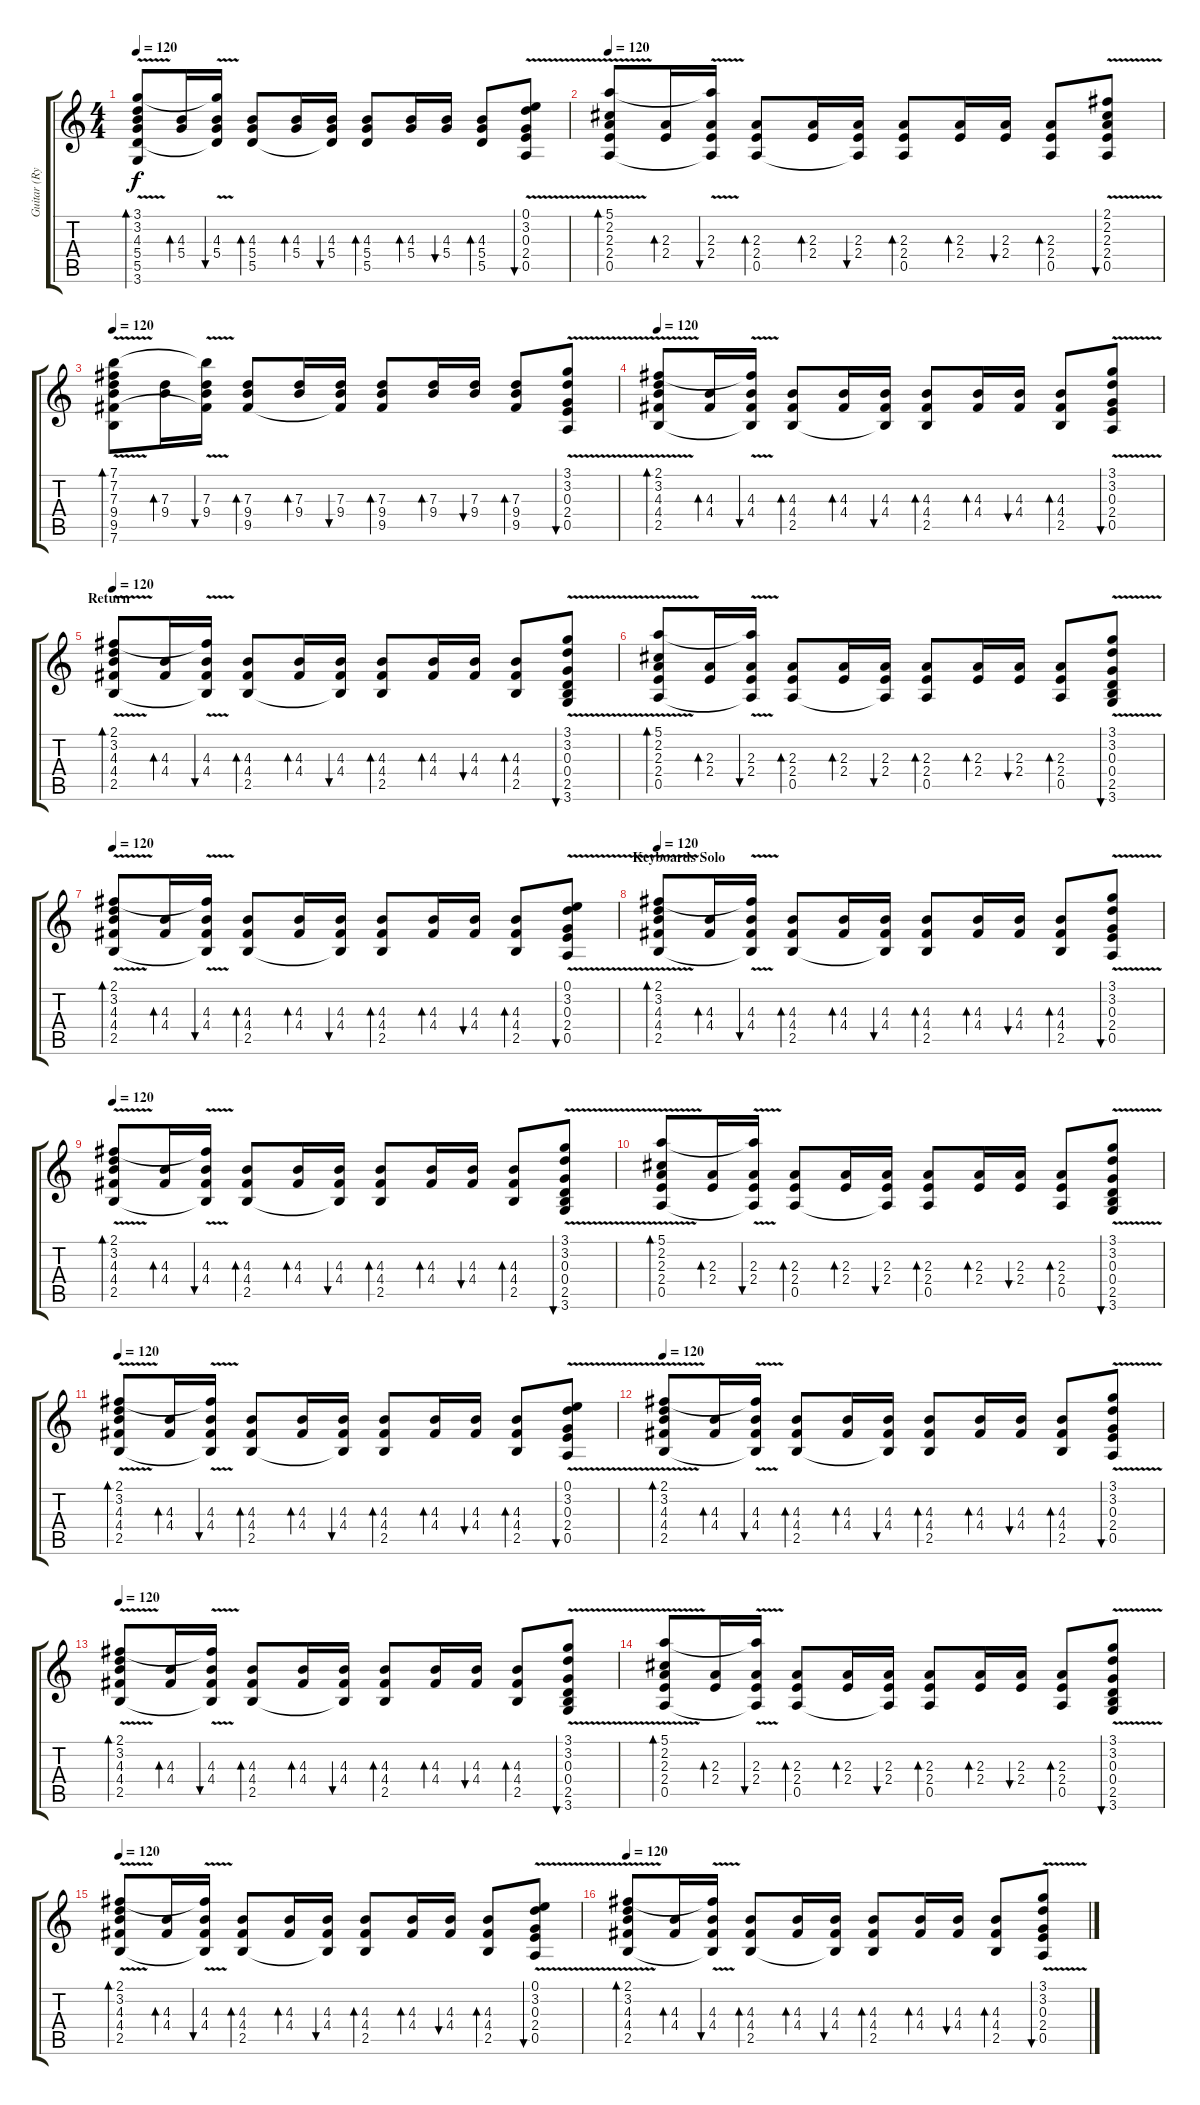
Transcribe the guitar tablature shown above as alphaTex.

\track ("Guitar (Rythm)" "Guitar (Ry") {instrument overdrivenguitar}
\staff {score tabs}
\tuning (E4 B3 G3 D3 A2 E2) {hide}
\ts (4 4)
\tempo 120
\clef g2
\ks c
(3.1{v} 3.2 4.3 5.4 5.5 3.6).8{bd 60 dy f} (4.3 5.4).16{bd 60} (3.1{t} 4.3 5.4 5.5{t}).16{bu 60} (4.3 5.4 5.5).8{bd 60} (4.3 5.4).16{bd 60} (4.3 5.4 5.5{t}).16{bu 60} (4.3 5.4 5.5).8{bd 60} (4.3 5.4).16{bd 60} (4.3 5.4).16{bu 60} (4.3 5.4 5.5).8{bd 60} (0.1{v} 3.2 0.3 2.4 0.5).8{bu 60} |
\tempo 120
(5.1{v} 2.2 2.3 2.4 0.5).8{bd 60} (2.3 2.4).16{bd 60} (5.1{t} 2.3 2.4 0.5{t}).16{bu 60} (2.3 2.4 0.5).8{bd 60} (2.3 2.4).16{bd 60} (2.3 2.4 0.5{t}).16{bu 60} (2.3 2.4 0.5).8{bd 60} (2.3 2.4).16{bd 60} (2.3 2.4).16{bu 60} (2.3 2.4 0.5).8{bd 60} (2.1{v} 2.2 2.3 2.4 0.5).8{bu 60} |
\tempo 120
(7.1{v} 7.2 7.3 9.4 9.5 7.6).8{bd 60} (7.3 9.4).16{bd 60} (7.1{t} 7.3 9.4 9.5{t}).16{bu 60} (7.3 9.4 9.5).8{bd 60} (7.3 9.4).16{bd 60} (7.3 9.4 9.5{t}).16{bu 60} (7.3 9.4 9.5).8{bd 60} (7.3 9.4).16{bd 60} (7.3 9.4).16{bu 60} (7.3 9.4 9.5).8{bd 60} (3.1{v} 3.2 0.3 2.4 0.5).8{bu 60} |
\tempo 120
(2.1{v} 3.2 4.3 4.4 2.5).8{bd 60} (4.3 4.4).16{bd 60} (2.1{t} 4.3 4.4 2.5{t}).16{bu 60} (4.3 4.4 2.5).8{bd 60} (4.3 4.4).16{bd 60} (4.3 4.4 2.5{t}).16{bu 60} (4.3 4.4 2.5).8{bd 60} (4.3 4.4).16{bd 60} (4.3 4.4).16{bu 60} (4.3 4.4 2.5).8{bd 60} (3.1{v} 3.2 0.3 2.4 0.5).8{bu 60} |
\section ("" "Return")
\tempo 120
(2.1{v} 3.2 4.3 4.4 2.5).8{bd 60} (4.3 4.4).16{bd 60} (2.1{t} 4.3 4.4 2.5{t}).16{bu 60} (4.3 4.4 2.5).8{bd 60} (4.3 4.4).16{bd 60} (4.3 4.4 2.5{t}).16{bu 60} (4.3 4.4 2.5).8{bd 60} (4.3 4.4).16{bd 60} (4.3 4.4).16{bu 60} (4.3 4.4 2.5).8{bd 60} (3.1{v} 3.2 0.3 0.4 2.5 3.6).8{bu 60} |
(5.1{v} 2.2 2.3 2.4 0.5).8{bd 60} (2.3 2.4).16{bd 60} (5.1{t} 2.3 2.4 0.5{t}).16{bu 60} (2.3 2.4 0.5).8{bd 60} (2.3 2.4).16{bd 60} (2.3 2.4 0.5{t}).16{bu 60} (2.3 2.4 0.5).8{bd 60} (2.3 2.4).16{bd 60} (2.3 2.4).16{bu 60} (2.3 2.4 0.5).8{bd 60} (3.1{v} 3.2 0.3 0.4 2.5 3.6).8{bu 60} |
\tempo 120
(2.1{v} 3.2 4.3 4.4 2.5).8{bd 60} (4.3 4.4).16{bd 60} (2.1{t} 4.3 4.4 2.5{t}).16{bu 60} (4.3 4.4 2.5).8{bd 60} (4.3 4.4).16{bd 60} (4.3 4.4 2.5{t}).16{bu 60} (4.3 4.4 2.5).8{bd 60} (4.3 4.4).16{bd 60} (4.3 4.4).16{bu 60} (4.3 4.4 2.5).8{bd 60} (0.1{v} 3.2 0.3 2.4 0.5).8{bu 60} |
\section ("" "Keyboards Solo")
\tempo 120
(2.1{v} 3.2 4.3 4.4 2.5).8{bd 60} (4.3 4.4).16{bd 60} (2.1{t} 4.3 4.4 2.5{t}).16{bu 60} (4.3 4.4 2.5).8{bd 60} (4.3 4.4).16{bd 60} (4.3 4.4 2.5{t}).16{bu 60} (4.3 4.4 2.5).8{bd 60} (4.3 4.4).16{bd 60} (4.3 4.4).16{bu 60} (4.3 4.4 2.5).8{bd 60} (3.1{v} 3.2 0.3 2.4 0.5).8{bu 60} |
\tempo 120
(2.1{v} 3.2 4.3 4.4 2.5).8{bd 60} (4.3 4.4).16{bd 60} (2.1{t} 4.3 4.4 2.5{t}).16{bu 60} (4.3 4.4 2.5).8{bd 60} (4.3 4.4).16{bd 60} (4.3 4.4 2.5{t}).16{bu 60} (4.3 4.4 2.5).8{bd 60} (4.3 4.4).16{bd 60} (4.3 4.4).16{bu 60} (4.3 4.4 2.5).8{bd 60} (3.1{v} 3.2 0.3 0.4 2.5 3.6).8{bu 60} |
(5.1{v} 2.2 2.3 2.4 0.5).8{bd 60} (2.3 2.4).16{bd 60} (5.1{t} 2.3 2.4 0.5{t}).16{bu 60} (2.3 2.4 0.5).8{bd 60} (2.3 2.4).16{bd 60} (2.3 2.4 0.5{t}).16{bu 60} (2.3 2.4 0.5).8{bd 60} (2.3 2.4).16{bd 60} (2.3 2.4).16{bu 60} (2.3 2.4 0.5).8{bd 60} (3.1{v} 3.2 0.3 0.4 2.5 3.6).8{bu 60} |
\tempo 120
(2.1{v} 3.2 4.3 4.4 2.5).8{bd 60} (4.3 4.4).16{bd 60} (2.1{t} 4.3 4.4 2.5{t}).16{bu 60} (4.3 4.4 2.5).8{bd 60} (4.3 4.4).16{bd 60} (4.3 4.4 2.5{t}).16{bu 60} (4.3 4.4 2.5).8{bd 60} (4.3 4.4).16{bd 60} (4.3 4.4).16{bu 60} (4.3 4.4 2.5).8{bd 60} (0.1{v} 3.2 0.3 2.4 0.5).8{bu 60} |
\tempo 120
(2.1{v} 3.2 4.3 4.4 2.5).8{bd 60} (4.3 4.4).16{bd 60} (2.1{t} 4.3 4.4 2.5{t}).16{bu 60} (4.3 4.4 2.5).8{bd 60} (4.3 4.4).16{bd 60} (4.3 4.4 2.5{t}).16{bu 60} (4.3 4.4 2.5).8{bd 60} (4.3 4.4).16{bd 60} (4.3 4.4).16{bu 60} (4.3 4.4 2.5).8{bd 60} (3.1{v} 3.2 0.3 2.4 0.5).8{bu 60} |
\tempo 120
(2.1{v} 3.2 4.3 4.4 2.5).8{bd 60} (4.3 4.4).16{bd 60} (2.1{t} 4.3 4.4 2.5{t}).16{bu 60} (4.3 4.4 2.5).8{bd 60} (4.3 4.4).16{bd 60} (4.3 4.4 2.5{t}).16{bu 60} (4.3 4.4 2.5).8{bd 60} (4.3 4.4).16{bd 60} (4.3 4.4).16{bu 60} (4.3 4.4 2.5).8{bd 60} (3.1{v} 3.2 0.3 0.4 2.5 3.6).8{bu 60} |
(5.1{v} 2.2 2.3 2.4 0.5).8{bd 60} (2.3 2.4).16{bd 60} (5.1{t} 2.3 2.4 0.5{t}).16{bu 60} (2.3 2.4 0.5).8{bd 60} (2.3 2.4).16{bd 60} (2.3 2.4 0.5{t}).16{bu 60} (2.3 2.4 0.5).8{bd 60} (2.3 2.4).16{bd 60} (2.3 2.4).16{bu 60} (2.3 2.4 0.5).8{bd 60} (3.1{v} 3.2 0.3 0.4 2.5 3.6).8{bu 60} |
\tempo 120
(2.1{v} 3.2 4.3 4.4 2.5).8{bd 60} (4.3 4.4).16{bd 60} (2.1{t} 4.3 4.4 2.5{t}).16{bu 60} (4.3 4.4 2.5).8{bd 60} (4.3 4.4).16{bd 60} (4.3 4.4 2.5{t}).16{bu 60} (4.3 4.4 2.5).8{bd 60} (4.3 4.4).16{bd 60} (4.3 4.4).16{bu 60} (4.3 4.4 2.5).8{bd 60} (0.1{v} 3.2 0.3 2.4 0.5).8{bu 60} |
\tempo 120
(2.1{v} 3.2 4.3 4.4 2.5).8{bd 60} (4.3 4.4).16{bd 60} (2.1{t} 4.3 4.4 2.5{t}).16{bu 60} (4.3 4.4 2.5).8{bd 60} (4.3 4.4).16{bd 60} (4.3 4.4 2.5{t}).16{bu 60} (4.3 4.4 2.5).8{bd 60} (4.3 4.4).16{bd 60} (4.3 4.4).16{bu 60} (4.3 4.4 2.5).8{bd 60} (3.1{v} 3.2 0.3 2.4 0.5).8{bu 60}
